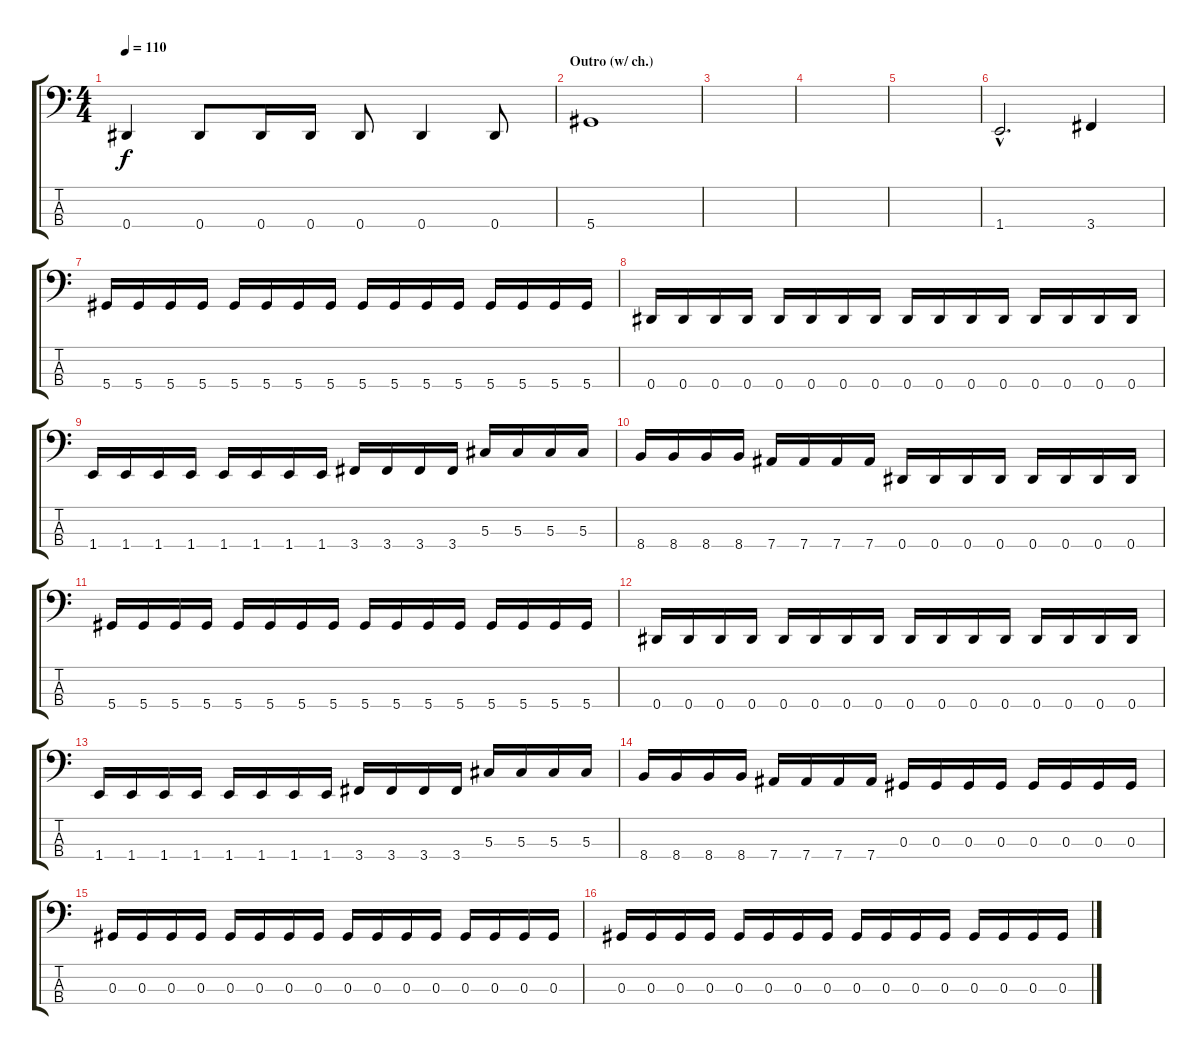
\track "" {instrument electricbasspick}
\staff {score tabs}
\tuning (Gb2 Db2 Ab1 Eb1) {hide}
\ts (4 4)
\tempo 110
\clef f4
\ks c
0.4.4{dy f} 0.4.8 0.4.16 0.4.16 0.4.8 0.4.4 0.4.8 |
\section ("" "Outro (w/ ch.)")
5.4.1 |
|
|
|
1.4{hac}.2{d} 3.4.4 |
5.4.16 5.4.16 5.4.16 5.4.16 5.4.16 5.4.16 5.4.16 5.4.16 5.4.16 5.4.16 5.4.16 5.4.16 5.4.16 5.4.16 5.4.16 5.4.16 |
0.4.16 0.4.16 0.4.16 0.4.16 0.4.16 0.4.16 0.4.16 0.4.16 0.4.16 0.4.16 0.4.16 0.4.16 0.4.16 0.4.16 0.4.16 0.4.16 |
1.4.16 1.4.16 1.4.16 1.4.16 1.4.16 1.4.16 1.4.16 1.4.16 3.4.16 3.4.16 3.4.16 3.4.16 5.3.16 5.3.16 5.3.16 5.3.16 |
8.4.16 8.4.16 8.4.16 8.4.16 7.4.16 7.4.16 7.4.16 7.4.16 0.4.16 0.4.16 0.4.16 0.4.16 0.4.16 0.4.16 0.4.16 0.4.16 |
5.4.16 5.4.16 5.4.16 5.4.16 5.4.16 5.4.16 5.4.16 5.4.16 5.4.16 5.4.16 5.4.16 5.4.16 5.4.16 5.4.16 5.4.16 5.4.16 |
0.4.16 0.4.16 0.4.16 0.4.16 0.4.16 0.4.16 0.4.16 0.4.16 0.4.16 0.4.16 0.4.16 0.4.16 0.4.16 0.4.16 0.4.16 0.4.16 |
1.4.16 1.4.16 1.4.16 1.4.16 1.4.16 1.4.16 1.4.16 1.4.16 3.4.16 3.4.16 3.4.16 3.4.16 5.3.16 5.3.16 5.3.16 5.3.16 |
8.4.16 8.4.16 8.4.16 8.4.16 7.4.16 7.4.16 7.4.16 7.4.16 0.3.16 0.3.16 0.3.16 0.3.16 0.3.16 0.3.16 0.3.16 0.3.16 |
0.3.16 0.3.16 0.3.16 0.3.16 0.3.16 0.3.16 0.3.16 0.3.16 0.3.16 0.3.16 0.3.16 0.3.16 0.3.16 0.3.16 0.3.16 0.3.16 |
0.3.16 0.3.16 0.3.16 0.3.16 0.3.16 0.3.16 0.3.16 0.3.16 0.3.16 0.3.16 0.3.16 0.3.16 0.3.16 0.3.16 0.3.16 0.3.16
